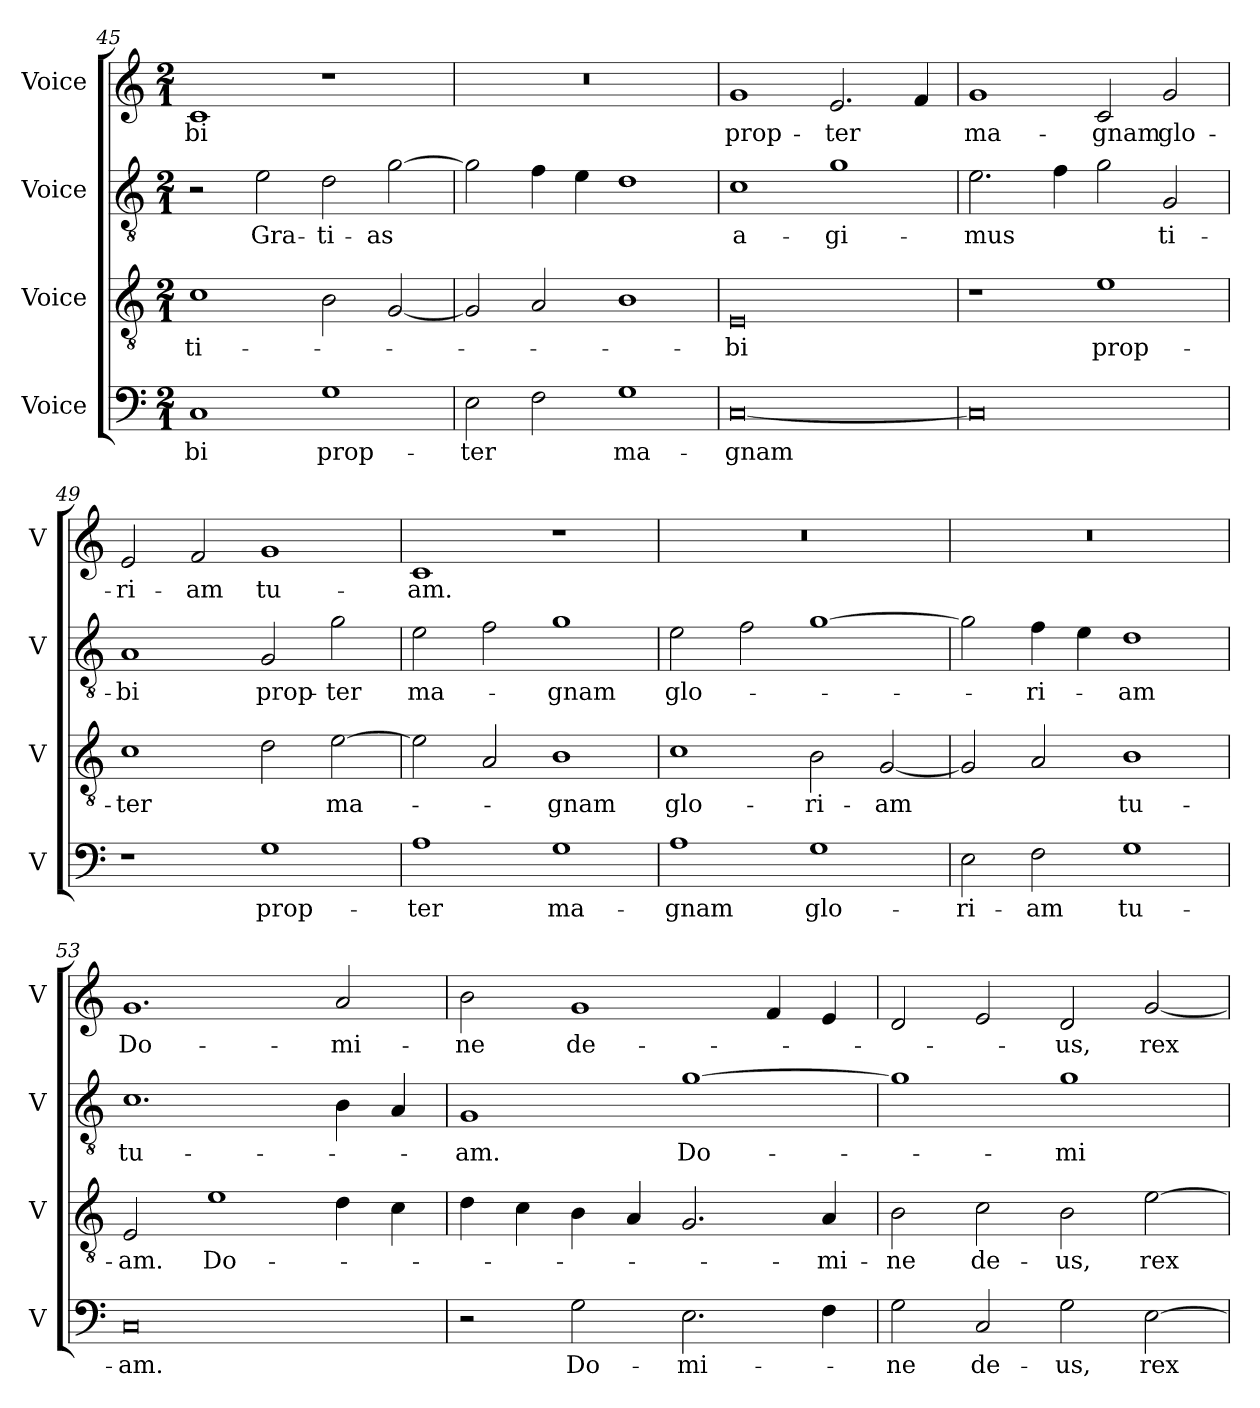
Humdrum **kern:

**kern	**text	**kern	**text	**kern	**text	**kern	**text
*part4	*part4	*part3	*part3	*part2	*part2	*part1	*part1
*staff4	*staff4	*staff3	*staff3	*staff2	*staff2	*staff1	*staff1
*I"Voice	*	*I"Voice	*	*I"Voice	*	*I"Voice	*
*I'V	*	*I'V	*	*I'V	*	*I'V	*
*clefF4	*	*clefGv2	*	*clefGv2	*	*clefG2	*
*k[]	*	*k[]	*	*k[]	*	*k[]	*
*M2/1	*	*M2/1	*	*M2/1	*	*M2/1	*
=45	=45	=45	=45	=45	=45	=45	=45
!	!LO:LY:b	!	!LO:LY:b	!	!	!	!LO:LY:b
1C	-bi	1c	ti-	2r	.	1c	-bi
!	!	!	!	!	!LO:LY:b	!	!
.	.	.	.	2e\	Gra-	.	.
!	!LO:LY:b	!	!	!	!LO:LY:b	!	!
1G	prop-	2B\	.	2d\	-ti-	1r	.
!	!	!	!	!	!LO:LY:b	!	!
.	.	[2G/	.	[2g\	-as	.	.
=46	=46	=46	=46	=46	=46	=46	=46
!	!LO:LY:b	!	!	!	!	!	!
2E\	-ter	2G/]	.	2g\]	.	0r	.
2F\	.	2A/	.	4f\	.	.	.
.	.	.	.	4e\	.	.	.
!	!LO:LY:b	!	!	!	!	!	!
1G	ma-	1B	.	1d	.	.	.
=47	=47	=47	=47	=47	=47	=47	=47
!	!LO:LY:b	!	!LO:LY:b	!	!LO:LY:b	!	!LO:LY:b
[0C	-gnam	0E	-bi	1c	a-	1g	prop-
!	!	!	!	!	!LO:LY:b	!	!LO:LY:b
.	.	.	.	1g	-gi-	2.e/	-ter
.	.	.	.	.	.	4f/	.
!!LO:PB:g=z
=48	=48	=48	=48	=48	=48	=48	=48
!	!	!	!	!	!LO:LY:b	!	!LO:LY:b
0C]	.	1r	.	2.e\	-mus	1g	ma-
.	.	.	.	4f\	.	.	.
!	!	!	!LO:LY:b	!	!	!	!LO:LY:b
.	.	1e	prop-	2g\	.	2c/	-gnam
!	!	!	!	!	!LO:LY:b	!	!LO:LY:b
.	.	.	.	2G/	ti-	2g/	glo-
=49	=49	=49	=49	=49	=49	=49	=49
!	!	!	!LO:LY:b	!	!LO:LY:b	!	!LO:LY:b
1r	.	1c	-ter	1A	-bi	2e/	-ri-
!	!	!	!	!	!	!	!LO:LY:b
.	.	.	.	.	.	2f/	-am
!	!LO:LY:b	!	!	!	!LO:LY:b	!	!LO:LY:b
1G	prop-	2d\	.	2G/	prop-	1g	tu-
!	!	!	!LO:LY:b	!	!LO:LY:b	!	!
.	.	[2e\	ma-	2g\	-ter	.	.
=50	=50	=50	=50	=50	=50	=50	=50
!	!LO:LY:b	!	!	!	!LO:LY:b	!	!LO:LY:b
1A	-ter	2e\]	.	2e\	ma-	1c	-am.
.	.	2A/	.	2f\	.	.	.
!	!LO:LY:b	!	!LO:LY:b	!	!LO:LY:b	!	!
1G	ma-	1B	-gnam	1g	-gnam	1r	.
=51	=51	=51	=51	=51	=51	=51	=51
!	!LO:LY:b	!	!LO:LY:b	!	!LO:LY:b	!	!
1A	-gnam	1c	glo-	2e\	glo-	0r	.
.	.	.	.	2f\	.	.	.
!	!LO:LY:b	!	!LO:LY:b	!	!	!	!
1G	glo-	2B\	-ri-	[1g	.	.	.
!	!	!	!LO:LY:b	!	!	!	!
.	.	[2G/	-am	.	.	.	.
!!LO:LB:g=z
=52	=52	=52	=52	=52	=52	=52	=52
!	!LO:LY:b	!	!	!	!	!	!
2E\	-ri-	2G/]	.	2g\]	.	0r	.
!	!LO:LY:b	!	!	!	!LO:LY:b	!	!
2F\	-am	2A/	.	4f\	-ri-	.	.
.	.	.	.	4e\	.	.	.
!	!LO:LY:b	!	!LO:LY:b	!	!LO:LY:b	!	!
1G	tu-	1B	tu-	1d	-am	.	.
=53	=53	=53	=53	=53	=53	=53	=53
!	!LO:LY:b	!	!LO:LY:b	!	!LO:LY:b	!	!LO:LY:b
0C	-am.	2E/	-am.	1.c	tu-	1.g	Do-
!	!	!	!LO:LY:b	!	!	!	!
.	.	1e	Do-	.	.	.	.
!	!	!	!	!	!	!	!LO:LY:b
.	.	4d\	.	4B\	.	2a/	-mi-
.	.	4c\	.	4A/	.	.	.
=54	=54	=54	=54	=54	=54	=54	=54
!	!	!	!	!	!LO:LY:b	!	!LO:LY:b
2r	.	4d\	.	1G	-am.	2b\	-ne
.	.	4c\	.	.	.	.	.
!	!LO:LY:b	!	!	!	!	!	!LO:LY:b
2G\	Do-	4B\	.	.	.	1g	de-
.	.	4A/	.	.	.	.	.
!	!LO:LY:b	!	!	!	!LO:LY:b	!	!
2.E\	-mi-	2.G/	.	[1g	Do-	.	.
.	.	.	.	.	.	4f/	.
!	!	!	!LO:LY:b	!	!	!	!
4F\	.	4A/	-mi-	.	.	4e/	.
=55	=55	=55	=55	=55	=55	=55	=55
!	!LO:LY:b	!	!LO:LY:b	!	!	!	!
2G\	-ne	2B\	-ne	1g]	.	2d/	.
!	!LO:LY:b	!	!LO:LY:b	!	!	!	!
2C/	de-	2c\	de-	.	.	2e/	.
!	!LO:LY:b	!	!LO:LY:b	!	!LO:LY:b	!	!LO:LY:b
2G\	-us,	2B\	-us,	1g	-mi-	2d/	-us,
!	!LO:LY:b	!	!LO:LY:b	!	!	!	!LO:LY:b
[2E\	rex	[2e\	rex	.	.	[2g/	rex
=	=	=	=	=	=	=	=
*-	*-	*-	*-	*-	*-	*-	*-
